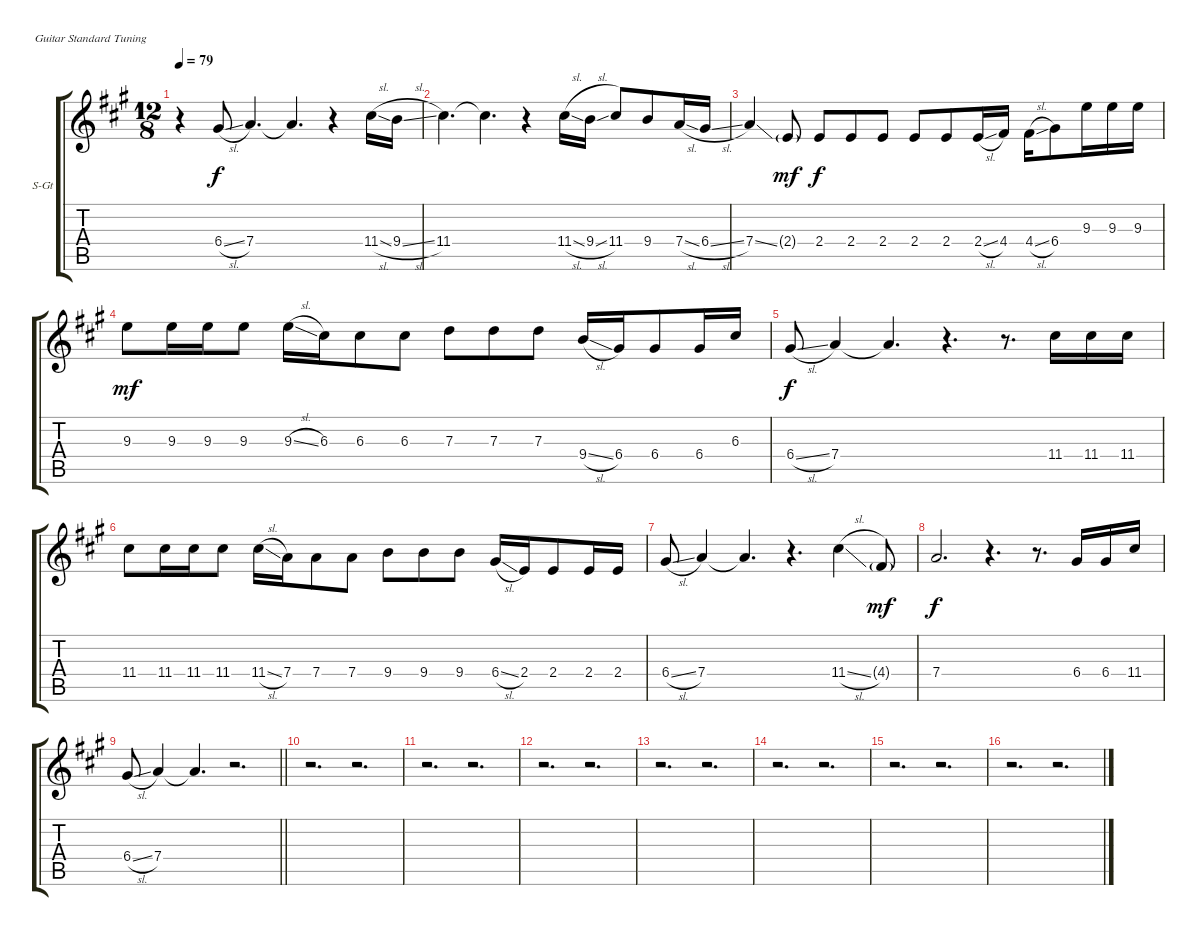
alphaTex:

\bracketExtendMode groupsimilarinstruments
\firstSystemTrackNameOrientation horizontal
\otherSystemsTrackNameOrientation horizontal
\track ("Slide Guitar" "S-Gt") {instrument acousticguitarsteel}
\staff {score tabs}
\tuning (E4 B3 G3 D3 A2 E2)
\ts (12 8)
\tempo 79
\clef g2
\ks f#minor
r.4{dy f} 6.4{sl}.8 7.4.4{d} 7.4{t}.4{d} r.4 11.4{sl}.16 9.4{sl}.16 |
11.4.4{d} 11.4{t}.4{d} r.4 11.4{sl}.16 9.4{sl}.16 11.4.8 9.4.8 7.4{sl}.16 6.4{sl}.16 |
7.4{ss}.4 2.4{g}.8{dy mf} 2.4.8{dy f} 2.4.8 2.4.8 2.4.8 2.4.8 2.4{sl}.16 4.4.16 4.4{sl}.16 6.4.8 9.3.16 9.3.16 9.3.16 |
9.3.8{dy mf} 9.3.16 9.3.16 9.3.8 9.3{sl}.16 6.3.16 6.3.8 6.3.8 7.3.8 7.3.8 7.3.8 9.4{sl}.16 6.4.16 6.4.8 6.4.16 6.3.16 |
6.4{sl}.8{dy f} 7.4.4 7.4{t}.4{d} r.4{d} r.8{d} 11.4.16 11.4.16 11.4.16 |
11.4.8 11.4.16 11.4.16 11.4.8 11.4{sl}.16 7.4.16 7.4.8 7.4.8 9.4.8 9.4.8 9.4.8 6.4{sl}.16 2.4.16 2.4.8 2.4.16 2.4.16 |
6.4{sl}.8 7.4.4 7.4{t}.4{d} r.4{d} 11.4{sl}.4 4.4{g}.8{dy mf} |
7.4.2{d dy f} r.4{d} r.8{d} 6.4.16 6.4.16 11.4.16 |
\barLineRight lightlight
6.4{sl}.8 7.4.4 7.4{t}.4{d} r.2{d} |
r.2{d} r.2{d} |
r.2{d} r.2{d} |
r.2{d} r.2{d} |
r.2{d} r.2{d} |
r.2{d} r.2{d} |
r.2{d} r.2{d} |
r.2{d} r.2{d}
